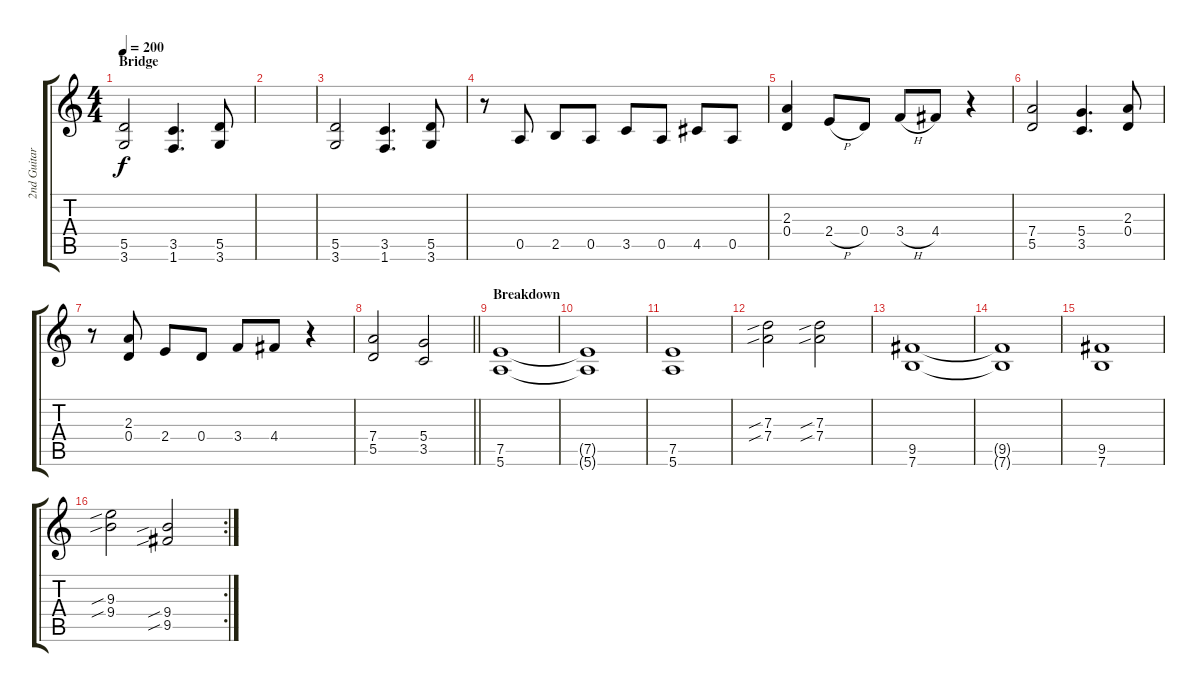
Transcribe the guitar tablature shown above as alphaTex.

\track ("2nd Guitar" "2nd Guitar") {instrument distortionguitar}
\staff {score tabs}
\tuning (E4 B3 G3 D3 A2 E2) {hide}
\ts (4 4)
\section ("" "Bridge")
\tempo 200
\clef g2
\ks c
(5.5 3.6).2{dy f} (3.5 1.6).4{d} (5.5 3.6).8 |
|
(5.5 3.6).2 (3.5 1.6).4{d} (5.5 3.6).8 |
r.8 0.5.8 2.5.8 0.5.8 3.5.8 0.5.8 4.5.8 0.5.8 |
(2.3 0.4).4 2.4{h}.8 0.4.8 3.4{h}.8 4.4.8 r.4 |
(7.4 5.5).2 (5.4 3.5).4{d} (2.3 0.4).8 |
r.8 (2.3 0.4).8 2.4.8 0.4.8 3.4.8 4.4.8 r.4 |
\barLineRight lightlight
(7.4 5.5).2 (5.4 3.5).2 |
\section ("" "Breakdown")
(7.5 5.6).1 |
(7.5{t} 5.6{t}).1 |
(7.5 5.6).1 |
(7.3{sib} 7.4{sib}).2 (7.3{sib} 7.4{sib}).2 |
(9.5 7.6).1 |
(9.5{t} 7.6{t}).1 |
(9.5 7.6).1 |
\rc 2
(9.3{sib} 9.4{sib}).2 (9.4{sib} 9.5{sib}).2
